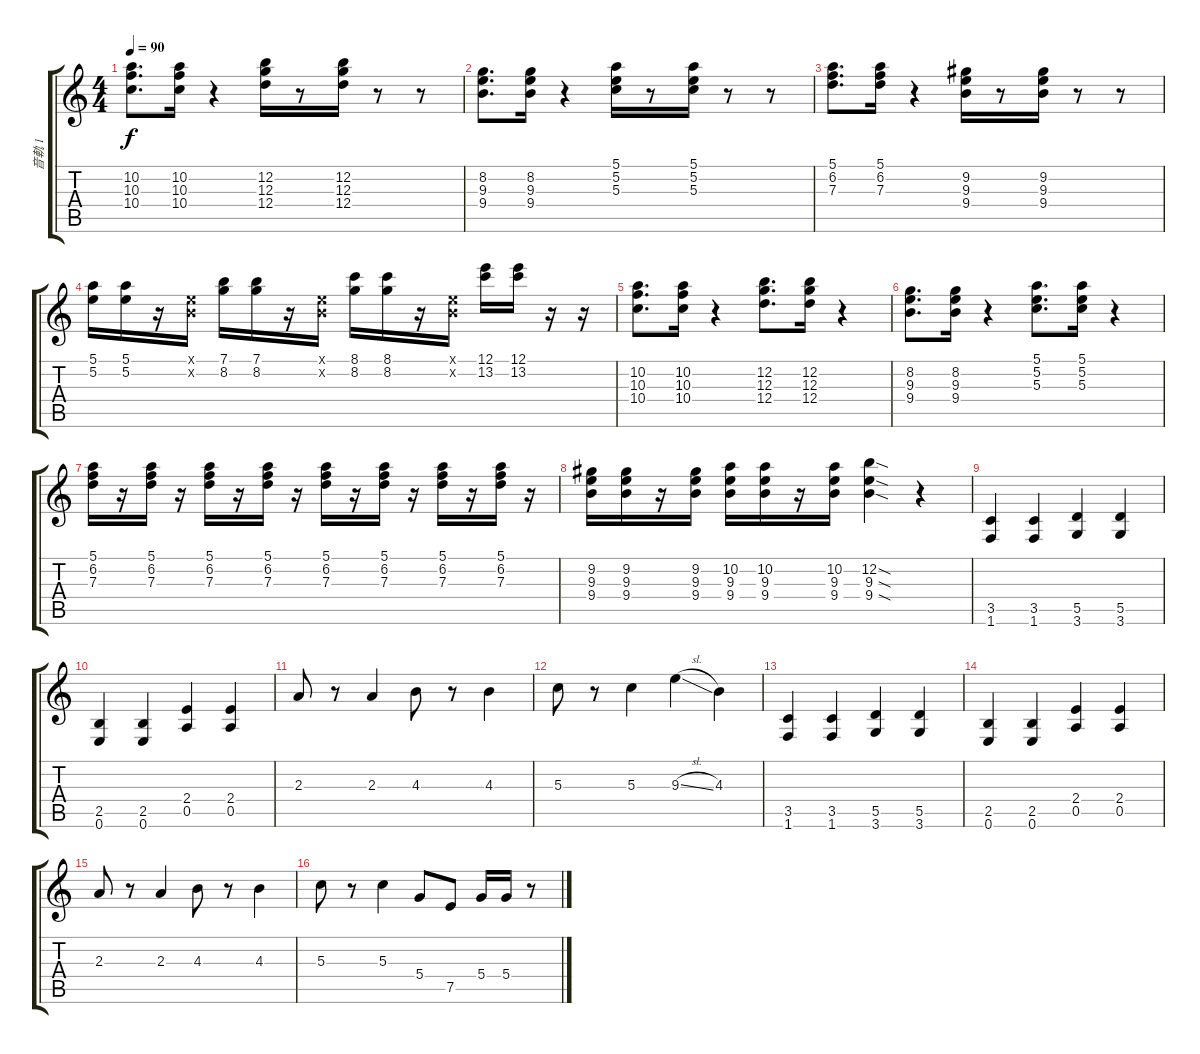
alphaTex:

\track ("音軌 1" "音軌 1") {instrument electricguitarjazz}
\staff {score tabs}
\tuning (E4 B3 G3 D3 A2 E2) {hide}
\ts (4 4)
\tempo 90
\clef g2
\ks aminor
(10.2 10.3 10.4).8{d dy f} (10.2 10.3 10.4).16 r.4 (12.2 12.3 12.4).16 r.8 (12.2 12.3 12.4).16 r.8 r.8 |
(8.2 9.3 9.4).8{d} (8.2 9.3 9.4).16 r.4 (5.1 5.2 5.3).16 r.8 (5.1 5.2 5.3).16 r.8 r.8 |
(5.1 6.2 7.3).8{d} (5.1 6.2 7.3).16 r.4 (9.2 9.3 9.4).16 r.8 (9.2 9.3 9.4).16 r.8 r.8 |
(5.1 5.2).16 (5.1 5.2).16 r.16 (0.1{x} 0.2{x}).16 (7.1 8.2).16 (7.1 8.2).16 r.16 (0.1{x} 0.2{x}).16 (8.1 8.2).16 (8.1 8.2).16 r.16 (0.1{x} 0.2{x}).16 (12.1 13.2).16 (12.1 13.2).16 r.16 r.16 |
(10.2 10.3 10.4).8{d} (10.2 10.3 10.4).16 r.4 (12.2 12.3 12.4).8{d} (12.2 12.3 12.4).16 r.4 |
(8.2 9.3 9.4).8{d} (8.2 9.3 9.4).16 r.4 (5.1 5.2 5.3).8{d} (5.1 5.2 5.3).16 r.4 |
(5.1 6.2 7.3).16 r.16 (5.1 6.2 7.3).16 r.16 (5.1 6.2 7.3).16 r.16 (5.1 6.2 7.3).16 r.16 (5.1 6.2 7.3).16 r.16 (5.1 6.2 7.3).16 r.16 (5.1 6.2 7.3).16 r.16 (5.1 6.2 7.3).16 r.16 |
\ks c
(9.2 9.3 9.4).16 (9.2 9.3 9.4).16 r.16 (9.2 9.3 9.4).16 (10.2 9.3 9.4).16 (10.2 9.3 9.4).16 r.16 (10.2 9.3 9.4).16 (12.2{sod} 9.3{sod} 9.4{sod}).4 r.4 |
\ks aminor
(3.5 1.6).4{instrument overdrivenguitar} (3.5 1.6).4 (5.5 3.6).4 (5.5 3.6).4 |
(2.5 0.6).4 (2.5 0.6).4 (2.4 0.5).4 (2.4 0.5).4 |
2.3.8 r.8 2.3.4 4.3.8 r.8 4.3.4 |
5.3.8 r.8 5.3.4 9.3{sl}.4 4.3.4 |
(3.5 1.6).4{instrument overdrivenguitar} (3.5 1.6).4 (5.5 3.6).4 (5.5 3.6).4 |
(2.5 0.6).4 (2.5 0.6).4 (2.4 0.5).4 (2.4 0.5).4 |
2.3.8 r.8 2.3.4 4.3.8 r.8 4.3.4 |
5.3.8 r.8 5.3.4 5.4.8 7.5.8 5.4.16 5.4.16 r.8
